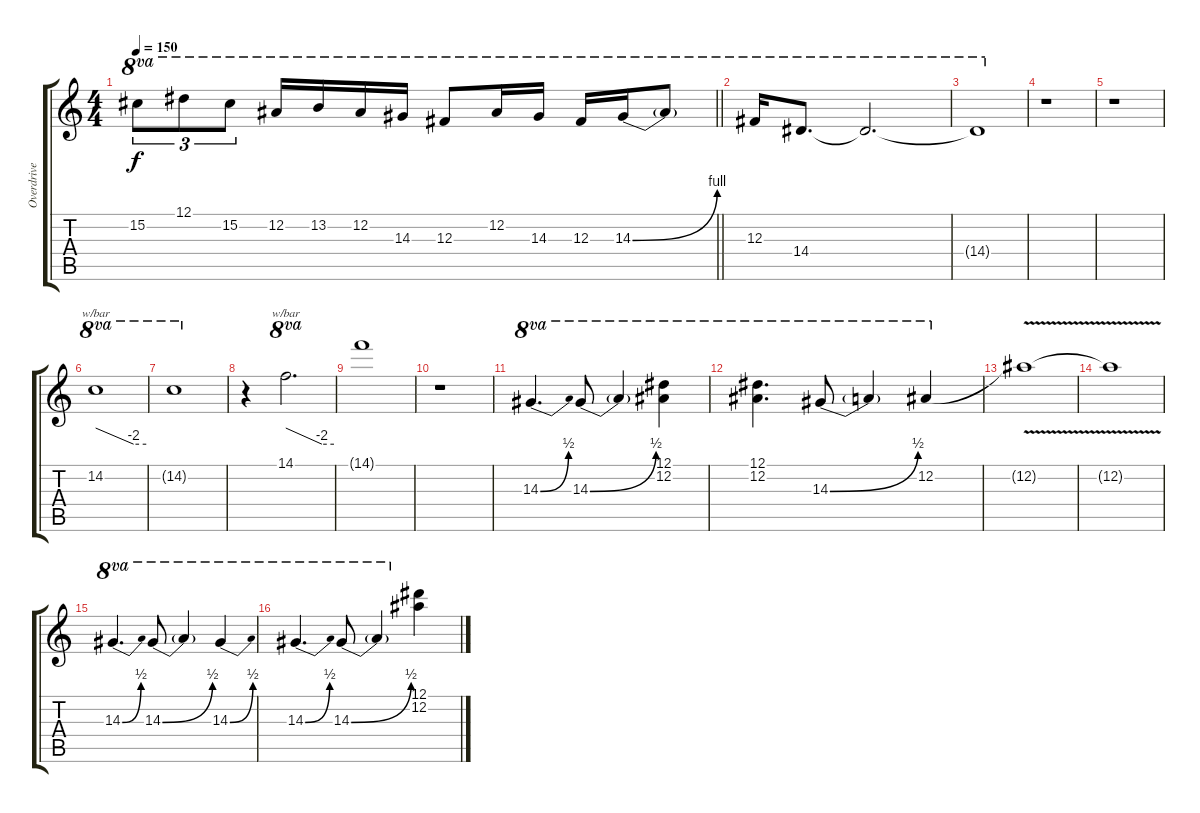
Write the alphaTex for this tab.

\track ("Overdrive" "Overdrive") {instrument overdrivenguitar}
\staff {score tabs}
\tuning (Eb4 Bb3 Gb3 Db3 Ab2 Eb2) {hide}
\ts (4 4)
\tempo 150
\clef g2
\barLineRight lightlight
\ks c
15.2.8{tu (3 2) ot 8va dy f} 12.1.8{tu (3 2) ot 8va} 15.2.8{tu (3 2) ot 8va} 12.2.16{ot 8va} 13.2.16{ot 8va} 12.2.16{ot 8va} 14.3.16{ot 8va} 12.3.8{ot 8va} 12.2.16{ot 8va} 14.3.16{ot 8va} 12.3.16{ot 8va} 14.3{be (bend 0 0 60 4)}.16{ot 8va} 14.3{t}.8{ot 8va} |
\section ("" " ")
12.3.16{ot 8va} 14.4.8{d ot 8va} 14.4{t}.2{d ot 8va} |
14.4{t}.1{ot 8va} |
r.1 |
r.1 |
14.2.1{tbe (custom default 0 0 45 -8 60 -8) ot 8va} |
14.2{t}.1{ot 8va} |
r.4 14.1.2{d tbe (custom default 0 0 45 -8 60 -8) ot 8va} |
14.1{t}.1 |
r.1 |
14.3{be (bend 0 0 60 2)}.4{d ot 8va} 14.3{be (bend 0 0 60 2)}.8{ot 8va} 14.3{t}.4{ot 8va} (12.1 12.2).4{ot 8va} |
(12.1 12.2).4{d ot 8va} 14.3{be (bend 0 0 60 2)}.8{ot 8va} 14.3{t}.4{ot 8va} 12.2.4{ot 8va} |
12.2{v t}.1 |
12.2{v t}.1 |
14.3{be (bend 0 0 60 2)}.4{d ot 8va} 14.3{be (bend 0 0 60 2)}.8{ot 8va} 14.3{t}.4{ot 8va} 14.3{be (bend 0 0 60 2)}.4{ot 8va} |
14.3{be (bend 0 0 60 2)}.4{d ot 8va} 14.3{be (bend 0 0 60 2)}.8{ot 8va} 14.3{t}.4{ot 8va} (12.1 12.2).4
